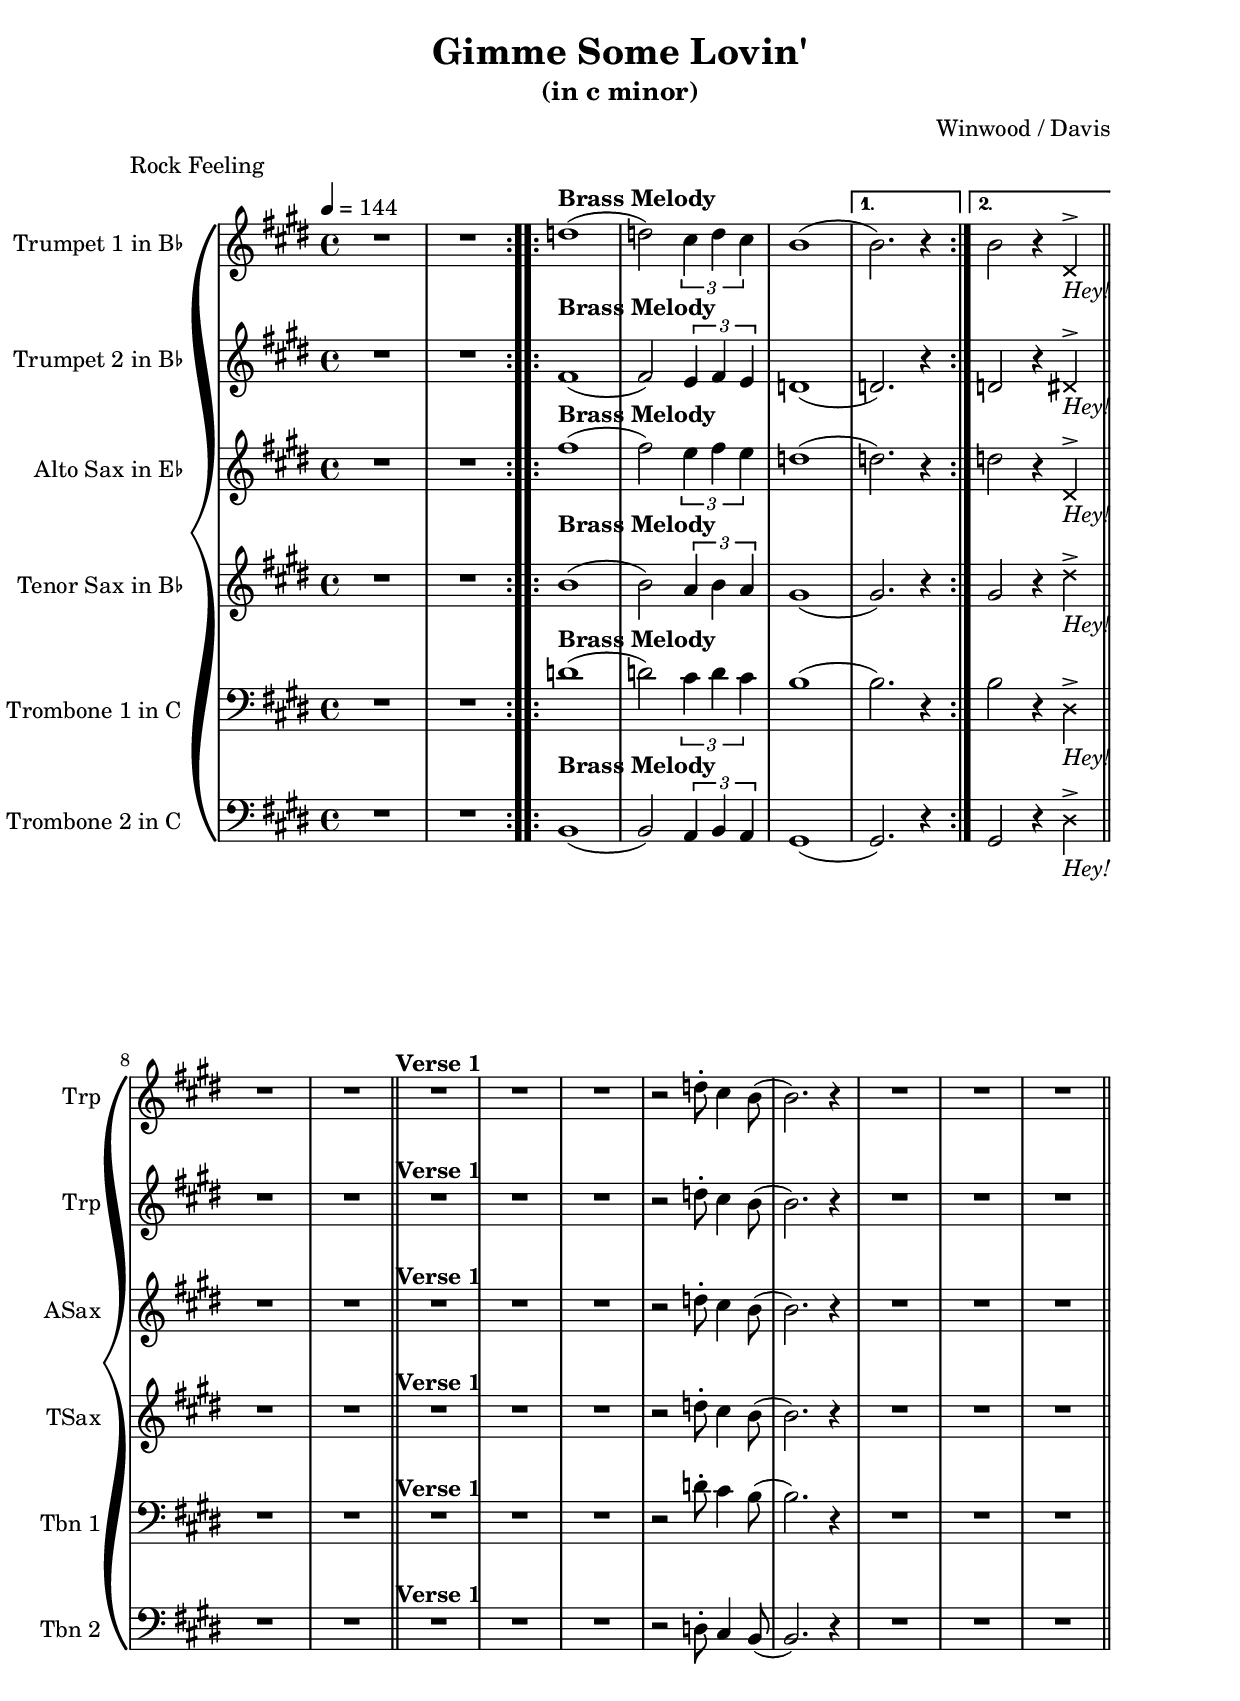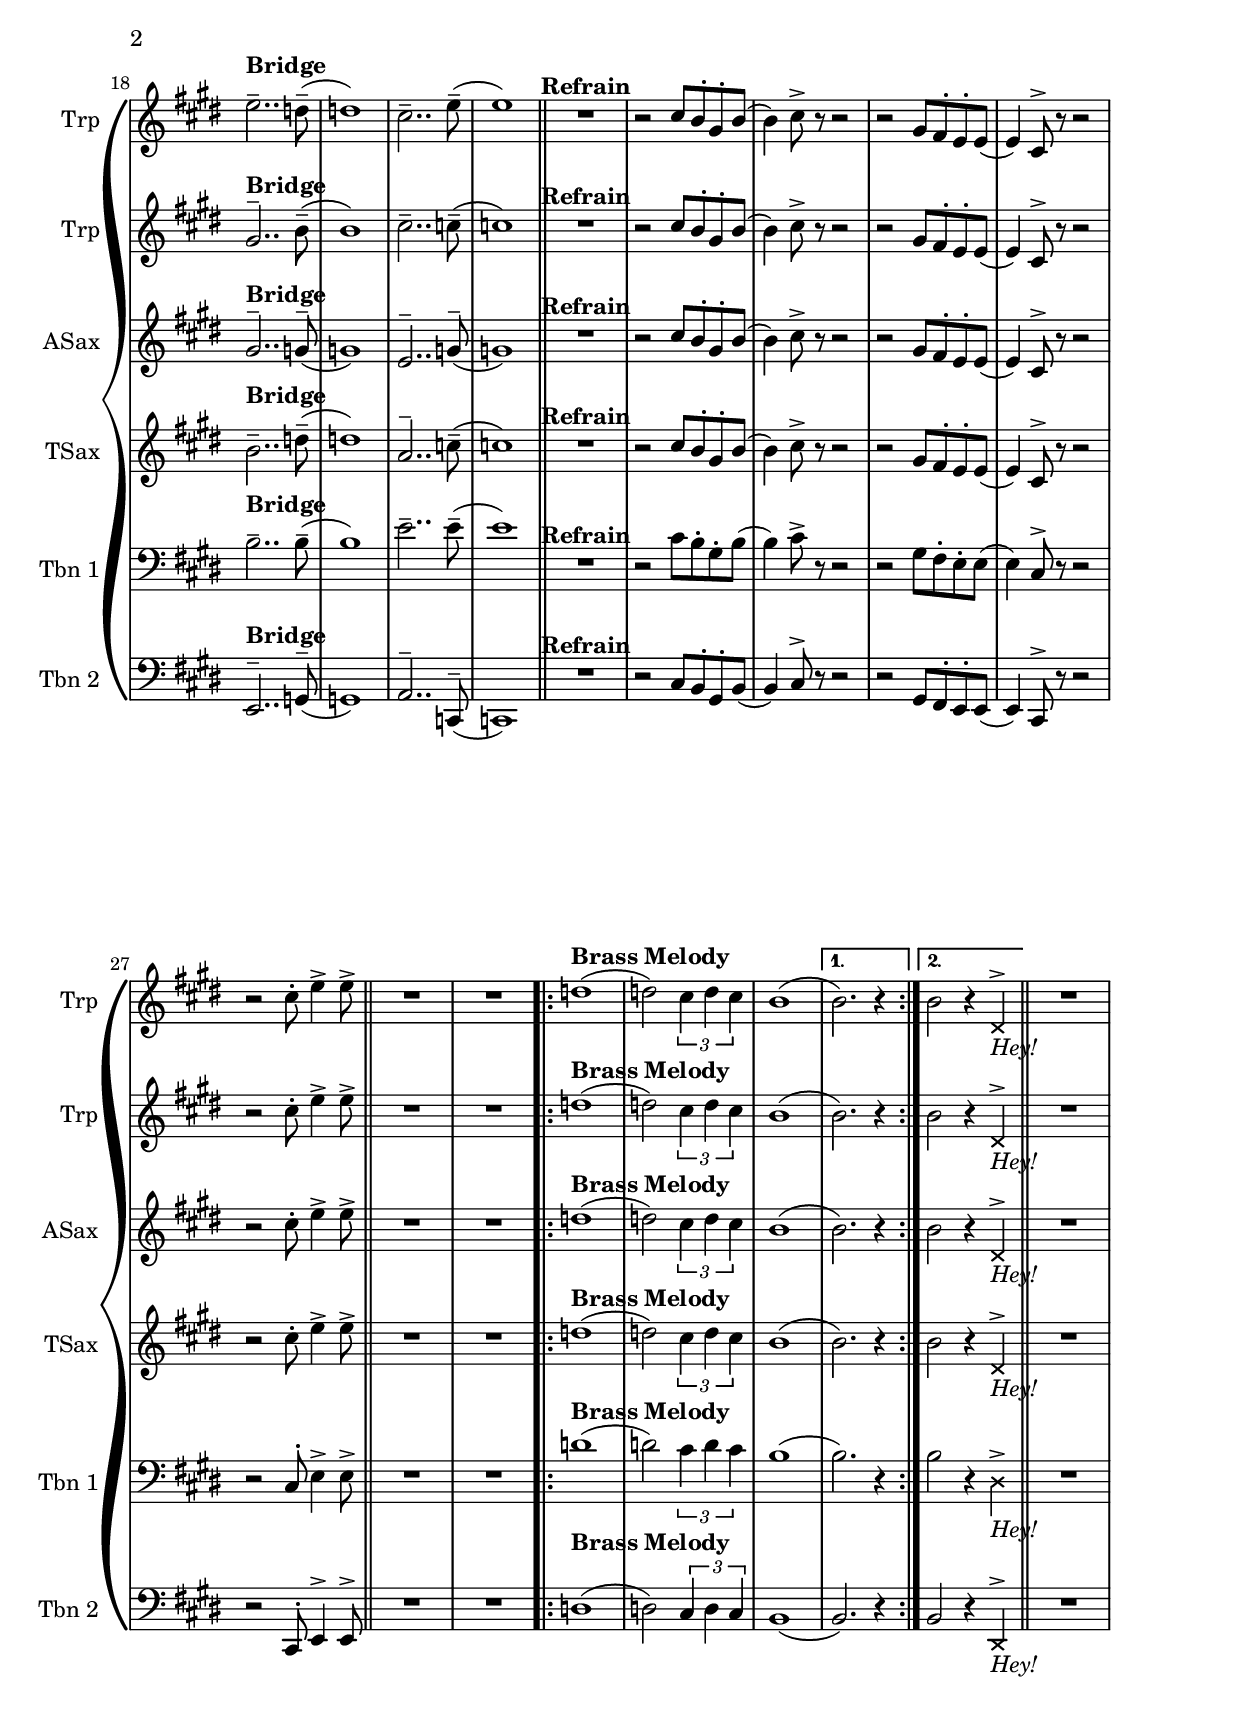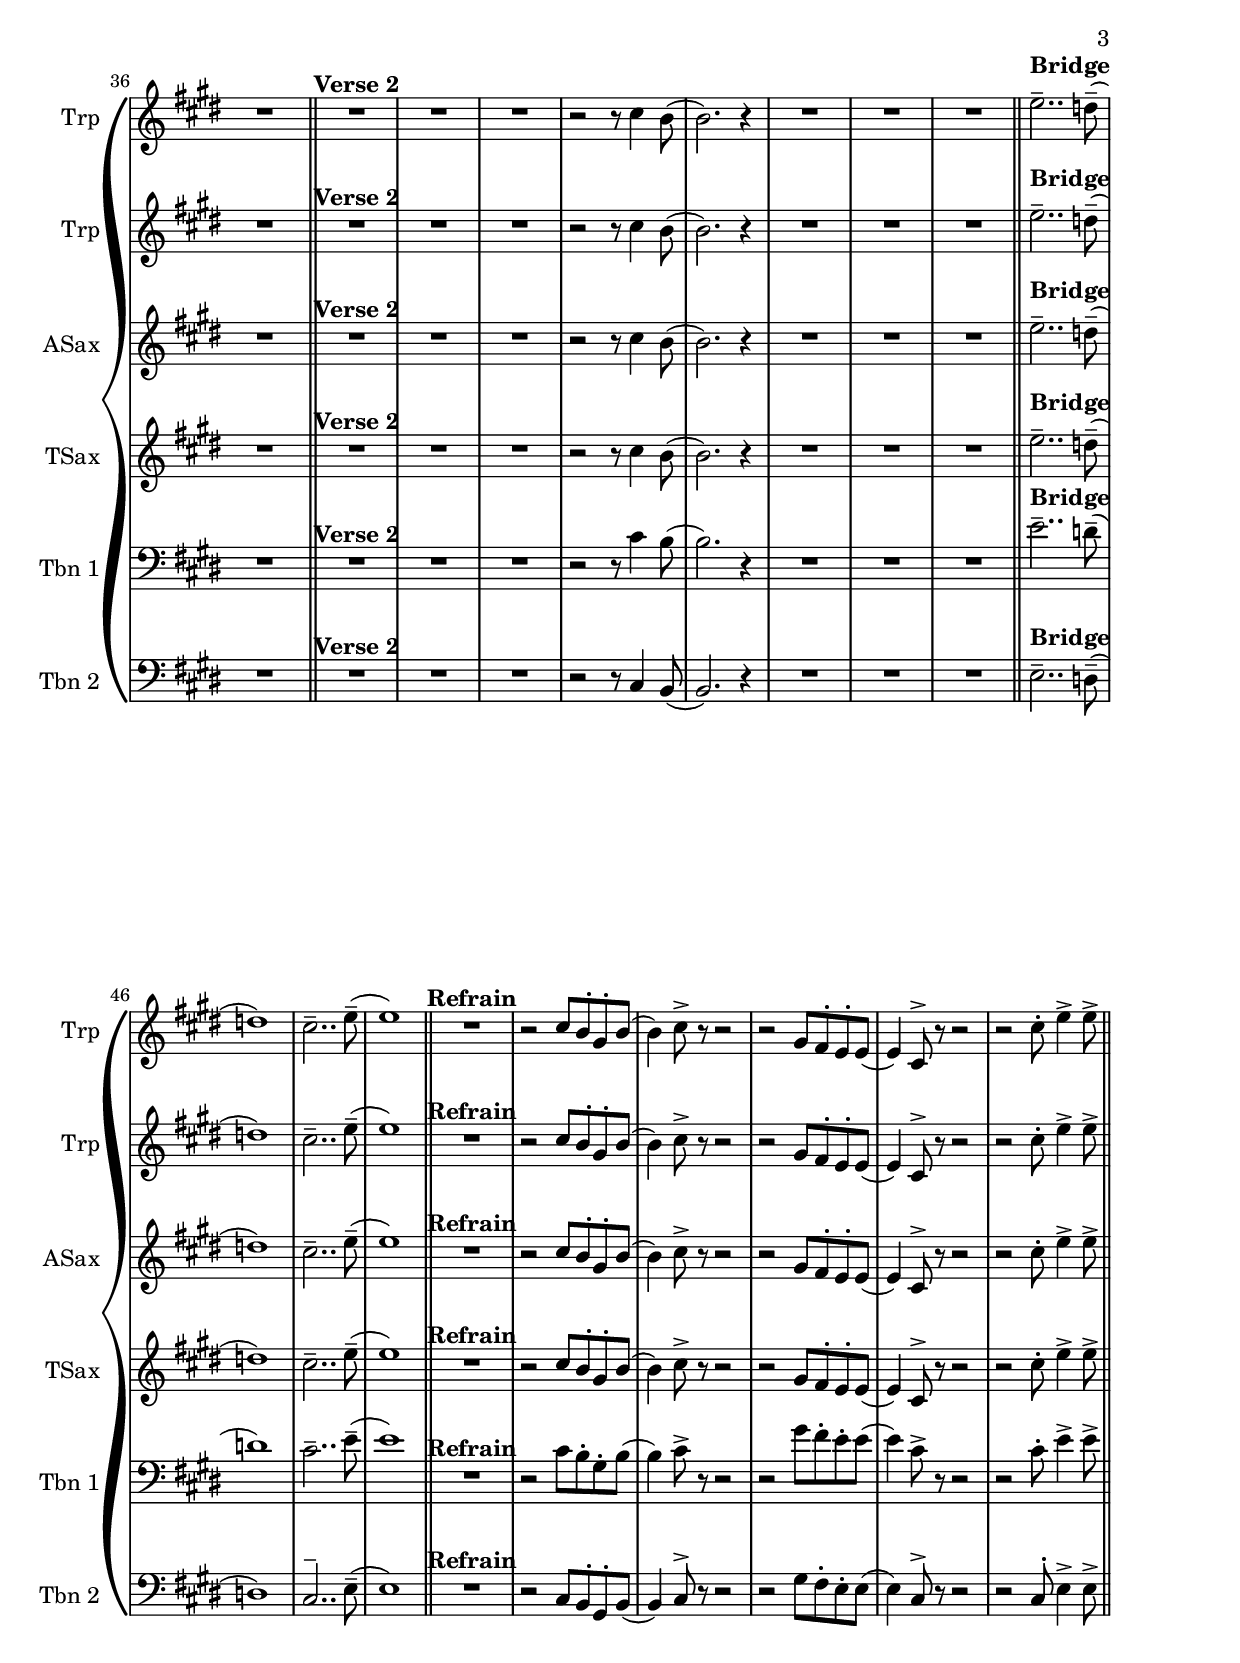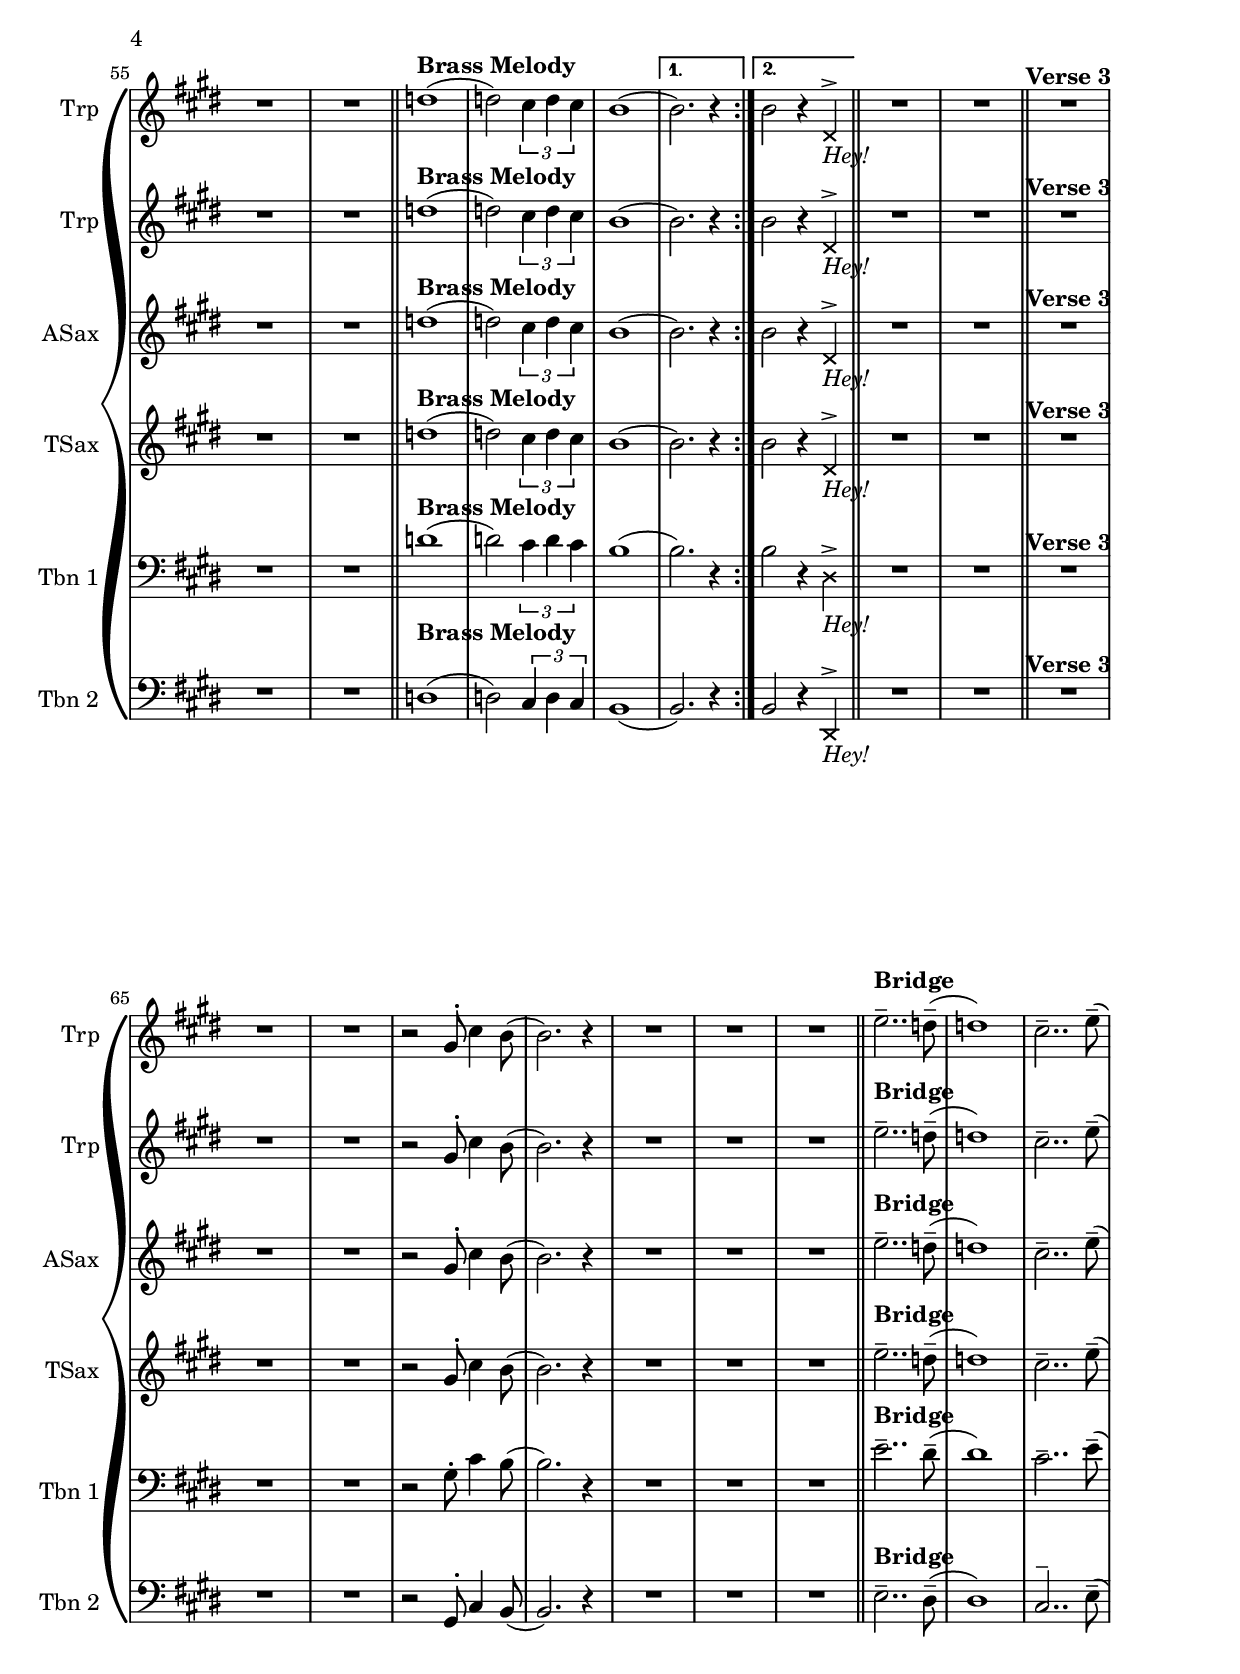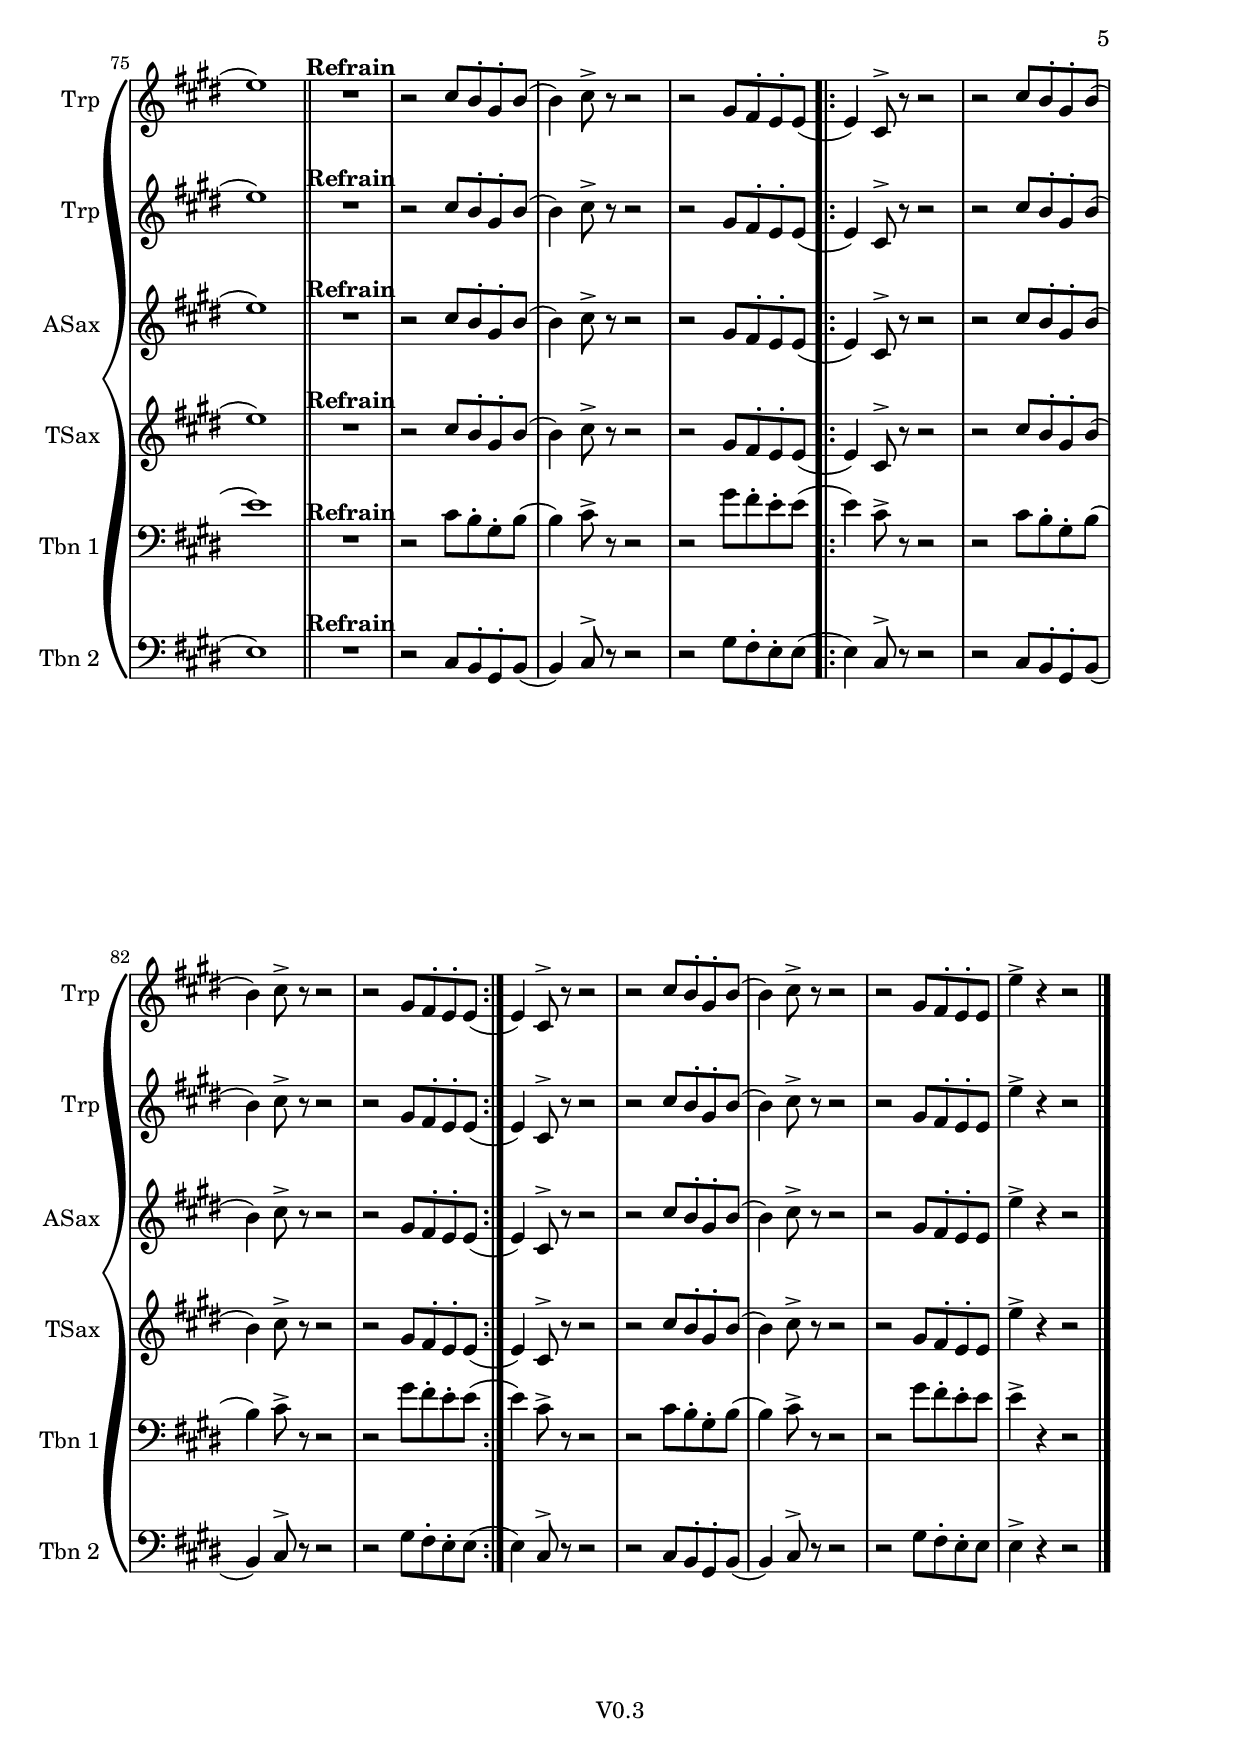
\version "2.18.2"

 % Winwood - Gimme Some Lovin
TrpOneB =  \relative c' {
    \key dis \minor
    \time 4/4
    \repeat volta 2 {
      R1 *2
    }
    \repeat volta 2 {
      e'1(^ \markup { \bold { "Brass Melody" } }
      e2) \tuplet 3/2 {dis4 e dis}
      cis1(}
      \alternative {
     { cis2.)r4 | }
     { cis2 r4 
                  \override NoteHead.style = #'cross
                  eis,4^>- \markup { \italic { "Hey!" } }
                  \revert NoteHead.style
                   |}   
    }
     \bar "||"   
     R1 *2
     \bar "||"  

     R1 *3^ \markup { \bold { "Verse 1" } }
     r2 e'8^. dis4 cis8(
     cis2.) r4
     R1 *3 
      \bar "||"   
      fis2..^- ^ \markup { \bold { "Bridge" } } e8^-(
      e1)
      dis2..^- fis8^-(
      fis1)
       \bar "||" 
       R1^ \markup { \bold { "Refrain" } }
       r2 dis8 cis8^. ais8^. cis8(
       cis4) dis8^> r8 r2
    r2 ais8 gis8^. fis8^. fis8( 
    fis4) dis8^> r8 r2
    r2 dis'8^. fis4^> fis8 ^>
          \bar "||" 
          R1*2
         \repeat volta 2 {
      e1(^ \markup { \bold { "Brass Melody" } }
      e2) \tuplet 3/2 {dis4 e dis}
      cis1(
         }
      \alternative {
     { cis2.)r4 | }
     { cis2 r4 
                 \override NoteHead.style = #'cross
                 eis,4^>- \markup { \italic { "Hey!" } }
                 \revert NoteHead.style
                  | }   
      }
        \bar "||" 
          R1*2
          \bar "||"   
      R1 *3^ \markup { \bold { "Verse 2" } }
     r2 r8 dis'4 cis8(
     cis2.) r4
     R1*3
      \bar "||"   
      fis2..^- ^ \markup { \bold { "Bridge" } } e8^-(
      e1)
      dis2..^- fis8^-(
      fis1)
       \bar "||" 
  \bar "||" 
       R1^ \markup { \bold { "Refrain" } }
       r2 dis8 cis8^. ais8^. cis8(
       cis4) dis8^> r8 r2
    r2 ais8 gis8^. fis8^. fis8( 
    fis4) dis8^> r8 r2
    r2 dis'8^. fis4^> fis8 ^>
          \bar "||"       
          R1*2
 %     \bar "||"   
         \repeat volta 2 {
      e1(^ \markup { \bold { "Brass Melody" } }
      e2) \tuplet 3/2 {dis4 e dis}
      cis1(
         }
      \alternative {
     { cis2.)r4 | }
     { cis2 r4 
                 \override NoteHead.style = #'cross
                 eis,4^>- \markup { \italic { "Hey!" } }
                 \revert NoteHead.style
                  | }   
      }
        \bar "||" 
          R1*2
          \bar "||"   
      R1 *3^ \markup { \bold { "Verse 3" } } 
   r2 ais8^. dis4 cis8(
   cis2.) r4
   R1*3
   \bar "||"   
      fis2..^- ^ \markup { \bold { "Bridge" } } e8^-(
      e1)
      dis2..^- fis8^-(
      fis1)
       \bar "||"   
        R1^ \markup { \bold { "Refrain" } }
       r2 dis8 cis8^. ais8^. cis8(
       cis4) dis8^> r8 r2
        r2 ais8 gis8^. fis8^. fis8( 
     \repeat volta 2 {      
    fis4) dis8^> r8 r2
    r2 dis'8 cis8^. ais8^. cis8(
       cis4) dis8^> r8 r2
              r2 ais8 gis8^. fis8^. fis8( 
     }
       fis4) dis8^> r8 r2
          r2 dis'8 cis8^. ais8^. cis8(
       cis4) dis8^> r8 r2
       r2 ais8 gis^. fis^. fis
       fis'4^> r4 r2
       \bar "|."
  }


 % Winwood - Gimme Some Lovin
TrpTwoB =  \relative c' {
    \key dis \minor
    \time 4/4
    \repeat volta 2 {
      R1 *2
    }
    \repeat volta 2 {
      gis'1(^ \markup { \bold { "Brass Melody" } }
      gis2) \tuplet 3/2 {fis4 gis fis}
      e1(}
      \alternative {
     { e2.)r4 | }
     { e2) r4 
                  \override NoteHead.style = #'cross
                  eis4^>- \markup { \italic { "Hey!" } }
                  \revert NoteHead.style
                   |}   
    }
     \bar "||"   
     R1 *2
     \bar "||"  

     R1 *3^ \markup { \bold { "Verse 1" } }
     r2 e'8^. dis4 cis8(
     cis2.) r4
     R1 *3 
      \bar "||"   
      ais2..^- ^ \markup { \bold { "Bridge" } } cis8^-(
      cis1)
      dis2..^- d8^-(
      d1)
       \bar "||" 
       R1^ \markup { \bold { "Refrain" } }
       r2 dis8 cis8^. ais8^. cis8(
       cis4) dis8^> r8 r2
    r2 ais8 gis8^. fis8^. fis8( 
    fis4) dis8^> r8 r2
    r2 dis'8^. fis4^> fis8 ^>
          \bar "||" 
          R1*2
         \repeat volta 2 {
      e1(^ \markup { \bold { "Brass Melody" } }
      e2) \tuplet 3/2 {dis4 e dis}
      cis1(
         }
      \alternative {
     { cis2.)r4 | }
     { cis2) r4 
                 \override NoteHead.style = #'cross
                 eis,4^>- \markup { \italic { "Hey!" } }
                 \revert NoteHead.style
                  | }   
      }
        \bar "||" 
          R1*2
          \bar "||"   
      R1 *3^ \markup { \bold { "Verse 2" } }
     r2 r8 dis'4 cis8(
     cis2.) r4
     R1*3
      \bar "||"   
      fis2..^- ^ \markup { \bold { "Bridge" } } e8^-(
      e1)
      dis2..^- fis8^-(
      fis1)
       \bar "||" 
  \bar "||" 
       R1^ \markup { \bold { "Refrain" } }
       r2 dis8 cis8^. ais8^. cis8(
       cis4) dis8^> r8 r2
    r2 ais8 gis8^. fis8^. fis8( 
    fis4) dis8^> r8 r2
    r2 dis'8^. fis4^> fis8 ^>
          \bar "||"       
          R1*2
      \bar "||"   
             \repeat volta 2 {
      e1(^ \markup { \bold { "Brass Melody" } }
      e2) \tuplet 3/2 {dis4 e dis}
      cis1(
         }
      \alternative {
     { cis2.)r4 | }
     { cis2) r4 
                  \override NoteHead.style = #'cross
                  eis,4^>- \markup { \italic { "Hey!" } }
                  \revert NoteHead.style
                  | }  
      }
        \bar "||" 
          R1*2
          \bar "||"   
      R1 *3^ \markup { \bold { "Verse 3" } } 
   r2 ais8^. dis4 cis8(
   cis2.) r4
   R1*3
   \bar "||"   
      fis2..^- ^ \markup { \bold { "Bridge" } } e8^-(
      e1)
      dis2..^- fis8^-(
      fis1)
       \bar "||"   
        R1^ \markup { \bold { "Refrain" } }
       r2 dis8 cis8^. ais8^. cis8(
       cis4) dis8^> r8 r2
        r2 ais8 gis8^. fis8^. fis8( 
     \repeat volta 2 {      
    fis4) dis8^> r8 r2
    r2 dis'8 cis8^. ais8^. cis8(
       cis4) dis8^> r8 r2
              r2 ais8 gis8^. fis8^. fis8( 
     }
       fis4) dis8^> r8 r2
          r2 dis'8 cis8^. ais8^. cis8(
       cis4) dis8^> r8 r2
       r2 ais8 gis^. fis^. fis
       fis'4^> r4 r2
       \bar "|."
  }


 % Winwood - Gimme Some Lovin
ASaxB = \transpose c g {
    \relative c' {
     \key dis \minor
    \time 4/4
    \repeat volta 2 {
      R1 *2
    }
    \repeat volta 2 {
      gis'1(^ \markup { \bold { "Brass Melody" } }
      gis2) \tuplet 3/2 {fis4 gis fis}
      e1(}
      \alternative {
     { e2.)r4 | }
     { e2) r4 
                  \override NoteHead.style = #'cross
                  eis,4^>- \markup { \italic { "Hey!" } }
                  \revert NoteHead.style
                   |}   
    }
     \bar "||"   
     R1 *2
     \bar "||"  

     R1 *3^ \markup { \bold { "Verse 1" } }
     r2 e'8^. dis4 cis8(
     cis2.) r4
     R1 *3 
      \bar "||"   
      ais2..^- ^ \markup { \bold { "Bridge" } } a8^-(
      a1)
      fis2..^- a8^-(
      a1)
       \bar "||" 
       R1^ \markup { \bold { "Refrain" } }
       r2 dis8 cis8^. ais8^. cis8(
       cis4) dis8^> r8 r2
    r2 ais8 gis8^. fis8^. fis8( 
    fis4) dis8^> r8 r2
    r2 dis'8^. fis4^> fis8 ^>
          \bar "||" 
          R1*2
         \repeat volta 2 {
      e1(^ \markup { \bold { "Brass Melody" } }
      e2) \tuplet 3/2 {dis4 e dis}
      cis1(
         }
      \alternative {
     { cis2.)r4 | }
     { cis2) r4 
                 \override NoteHead.style = #'cross
                 eis,4^>- \markup { \italic { "Hey!" } }
                 \revert NoteHead.style
                  | }   
      }
        \bar "||" 
          R1*2
          \bar "||"   
      R1 *3^ \markup { \bold { "Verse 2" } }
     r2 r8 dis'4 cis8(
     cis2.) r4
     R1*3
      \bar "||"   
      fis2..^- ^ \markup { \bold { "Bridge" } } e8^-(
      e1)
      dis2..^- fis8^-(
      fis1)
       \bar "||" 
  \bar "||" 
       R1^ \markup { \bold { "Refrain" } }
       r2 dis8 cis8^. ais8^. cis8(
       cis4) dis8^> r8 r2
    r2 ais8 gis8^. fis8^. fis8( 
    fis4) dis8^> r8 r2
    r2 dis'8^. fis4^> fis8 ^>
          \bar "||"       
          R1*2
      \bar "||"   
             \repeat volta 2 {
      e1(^ \markup { \bold { "Brass Melody" } }
      e2) \tuplet 3/2 {dis4 e dis}
      cis1(
         }
      \alternative {
     { cis2.)r4 | }
     { cis2) r4 
                  \override NoteHead.style = #'cross
                  eis,4^>- \markup { \italic { "Hey!" } }
                  \revert NoteHead.style
                  | }  
      }
        \bar "||" 
          R1*2
          \bar "||"   
      R1 *3^ \markup { \bold { "Verse 3" } } 
   r2 ais8^. dis4 cis8(
   cis2.) r4
   R1*3
   \bar "||"   
      fis2..^- ^ \markup { \bold { "Bridge" } } e8^-(
      e1)
      dis2..^- fis8^-(
      fis1)
       \bar "||"   
        R1^ \markup { \bold { "Refrain" } }
       r2 dis8 cis8^. ais8^. cis8(
       cis4) dis8^> r8 r2
        r2 ais8 gis8^. fis8^. fis8( 
     \repeat volta 2 {      
    fis4) dis8^> r8 r2
    r2 dis'8 cis8^. ais8^. cis8(
       cis4) dis8^> r8 r2
              r2 ais8 gis8^. fis8^. fis8( 
     }
       fis4) dis8^> r8 r2
          r2 dis'8 cis8^. ais8^. cis8(
       cis4) dis8^> r8 r2
       r2 ais8 gis^. fis^. fis
       fis'4^> r4 r2
       \bar "|."
  }
}


 % Winwood - Gimme Some Lovin
TSaxB =  \relative c' {
     \key dis \minor
    \time 4/4
    \repeat volta 2 {
      R1 *2
    }
    \repeat volta 2 {
      cis'1(^ \markup { \bold { "Brass Melody" } }
      cis2) \tuplet 3/2 {b4 cis b}
      ais1(}
      \alternative {
     { ais2.)r4 | }
     { ais2) r4 
                  \override NoteHead.style = #'cross
                  eis'4^>- \markup { \italic { "Hey!" } }
                  \revert NoteHead.style
                   |}   
    }
     \bar "||"   
     R1 *2
     \bar "||"  

     R1 *3^ \markup { \bold { "Verse 1" } }
     r2 e8^. dis4 cis8(
     cis2.) r4
     R1 *3 
      \bar "||"   
      cis2..^- ^ \markup { \bold { "Bridge" } } e8^-(
      e1)
      b2..^- d8^-(
      d1)
       \bar "||" 
       R1^ \markup { \bold { "Refrain" } }
       r2 dis8 cis8^. ais8^. cis8(
       cis4) dis8^> r8 r2
    r2 ais8 gis8^. fis8^. fis8( 
    fis4) dis8^> r8 r2
    r2 dis'8^. fis4^> fis8 ^>
          \bar "||" 
          R1*2
         \repeat volta 2 {
      e1(^ \markup { \bold { "Brass Melody" } }
      e2) \tuplet 3/2 {dis4 e dis}
      cis1(
         }
      \alternative {
     { cis2.)r4 | }
     { cis2) r4 
                 \override NoteHead.style = #'cross
                 eis,4^>- \markup { \italic { "Hey!" } }
                 \revert NoteHead.style
                  | }   
      }
        \bar "||" 
          R1*2
          \bar "||"   
      R1 *3^ \markup { \bold { "Verse 2" } }
     r2 r8 dis'4 cis8(
     cis2.) r4
     R1*3
      \bar "||"   
      fis2..^- ^ \markup { \bold { "Bridge" } } e8^-(
      e1)
      dis2..^- fis8^-(
      fis1)
       \bar "||" 
  \bar "||" 
       R1^ \markup { \bold { "Refrain" } }
       r2 dis8 cis8^. ais8^. cis8(
       cis4) dis8^> r8 r2
    r2 ais8 gis8^. fis8^. fis8( 
    fis4) dis8^> r8 r2
    r2 dis'8^. fis4^> fis8 ^>
          \bar "||"       
          R1*2
      \bar "||"   
             \repeat volta 2 {
      e1(^ \markup { \bold { "Brass Melody" } }
      e2) \tuplet 3/2 {dis4 e dis}
      cis1(
         }
      \alternative {
     { cis2.)r4 | }
     { cis2) r4 
                  \override NoteHead.style = #'cross
                  eis,4^>- \markup { \italic { "Hey!" } }
                  \revert NoteHead.style
                  | }  
      }
        \bar "||" 
          R1*2
          \bar "||"   
      R1 *3^ \markup { \bold { "Verse 3" } } 
   r2 ais8^. dis4 cis8(
   cis2.) r4
   R1*3
   \bar "||"   
      fis2..^- ^ \markup { \bold { "Bridge" } } e8^-(
      e1)
      dis2..^- fis8^-(
      fis1)
       \bar "||"   
        R1^ \markup { \bold { "Refrain" } }
       r2 dis8 cis8^. ais8^. cis8(
       cis4) dis8^> r8 r2
        r2 ais8 gis8^. fis8^. fis8( 
     \repeat volta 2 {      
    fis4) dis8^> r8 r2
    r2 dis'8 cis8^. ais8^. cis8(
       cis4) dis8^> r8 r2
              r2 ais8 gis8^. fis8^. fis8( 
     }
       fis4) dis8^> r8 r2
          r2 dis'8 cis8^. ais8^. cis8(
       cis4) dis8^> r8 r2
       r2 ais8 gis^. fis^. fis
       fis'4^> r4 r2
       \bar "|."
  }


 % Winwood - Gimme Some Lovin
TbnOneC = \transpose c bes, {
  \relative c {
    \clef "bass"
    
      
    \key fis \major
    \time 4/4
    \repeat volta 2 {
      R1 *2
    }
    \repeat volta 2 {
      e'1(^ \markup { \bold { "Brass Melody" } }
      e2) \tuplet 3/2 {dis4 e dis}
      cis1(}
      \alternative {
     { cis2.)r4 | }
     { cis2) r4 
                  \override NoteHead.style = #'cross
                  eis,4^>- \markup { \italic { "Hey!" } }
                  \revert NoteHead.style
                   |}   
    }
     \bar "||"   
     R1 *2
     \bar "||"  

     R1 *3^ \markup { \bold { "Verse 1" } }
     r2 e'8^. dis4 cis8(
     cis2.) r4
     R1 *3 
      \bar "||"   
      cis2..^- ^ \markup { \bold { "Bridge" } } cis8^-(
      cis1)
      fis2..^- fis8^-(
      fis1)
       \bar "||" 
       R1^ \markup { \bold { "Refrain" } }
       r2 dis8 cis8^. ais8^. cis8(
       cis4) dis8^> r8 r2
    r2 ais8 gis8^. fis8^. fis8( 
    fis4) dis8^> r8 r2
    r2 dis8^. fis4^> fis8 ^>
          \bar "||" 
          R1*2
         \repeat volta 2 {
      e'1(^ \markup { \bold { "Brass Melody" } }
      e2) \tuplet 3/2 {dis4 e dis}
      cis1(
         }
      \alternative {
     { cis2.)r4 | }
     { cis2) r4 
                 \override NoteHead.style = #'cross
                 eis,4^>- \markup { \italic { "Hey!" } }
                 \revert NoteHead.style
                  | }   
      }
        \bar "||" 
          R1*2
          \bar "||"   
      R1 *3^ \markup { \bold { "Verse 2" } }
     r2 r8 dis'4 cis8(
     cis2.) r4
     R1*3
      \bar "||"   
      fis2..^- ^ \markup { \bold { "Bridge" } } e8^-(
      e1)
      dis2..^- fis8^-(
      fis1)
       \bar "||" 
  \bar "||" 
       R1^ \markup { \bold { "Refrain" } }
       r2 dis8 cis8^. ais8^. cis8(
       cis4) dis8^> r8 r2
    r2 ais'8 gis8^. fis8^. fis8( 
    fis4) dis8^> r8 r2
    r2 dis8^. fis4^> fis8 ^>
          \bar "||"       
          R1*2
      \bar "||"   
             \repeat volta 2 {
      e1(^ \markup { \bold { "Brass Melody" } }
      e2) \tuplet 3/2 {dis4 e dis}
      cis1(
         }
      \alternative {
     { cis2.)r4 | }
     { cis2) r4 
                  \override NoteHead.style = #'cross
                  eis,4^>- \markup { \italic { "Hey!" } }
                  \revert NoteHead.style
                  | }  
      }
        \bar "||" 
          R1*2
          \bar "||"   
      R1 *3^ \markup { \bold { "Verse 3" } } 
   r2 ais8^. dis4 cis8(
   cis2.) r4
   R1*3
   \bar "||"   
      fis2..^- ^ \markup { \bold { "Bridge" } } eis8^-(
      eis1)
      dis2..^- fis8^-(
      fis1)
       \bar "||"   
        R1^ \markup { \bold { "Refrain" } }
       r2 dis8 cis8^. ais8^. cis8(
       cis4) dis8^> r8 r2
        r2 ais'8 gis8^. fis8^. fis8( 
     \repeat volta 2 {      
    fis4) dis8^> r8 r2
    r2 dis8 cis8^. ais8^. cis8(
       cis4) dis8^> r8 r2
              r2 ais'8 gis8^. fis8^. fis8( 
     }
       fis4) dis8^> r8 r2
          r2 dis8 cis8^. ais8^. cis8(
       cis4) dis8^> r8 r2
       r2 ais'8 gis^. fis^. fis
       fis4^> r4 r2
       \bar "|."
  }
}


 % Winwood - Gimme Some Lovin
TbnTwoC = \transpose c bes, {
  \relative c {
    \clef "bass"
    
      
    \key fis \major
    \time 4/4
    \repeat volta 2 {
      R1 *2
    }
    \repeat volta 2 {
      cis1(^ \markup { \bold { "Brass Melody" } }
      cis2) \tuplet 3/2 {b4 cis b}
      ais1(}
      \alternative {
     { ais2.)r4 | }
     { ais2) r4 
                  \override NoteHead.style = #'cross
                  eis'4^>- \markup { \italic { "Hey!" } }
                  \revert NoteHead.style
                   |}   
    }
     \bar "||"   
     R1 *2
     \bar "||"  

     R1 *3^ \markup { \bold { "Verse 1" } }
     r2 e8^. dis4 cis8(
     cis2.) r4
     R1 *3 
      \bar "||"   
      fis,2..^- ^ \markup { \bold { "Bridge" } } a8^-(
      a1)
      b2..^- d,8^-(
      d1)
       \bar "||" 
       R1^ \markup { \bold { "Refrain" } }
       r2 dis'8 cis8^. ais8^. cis8(
       cis4) dis8^> r8 r2
    r2 ais8 gis8^. fis8^. fis8( 
    fis4) dis8^> r8 r2
    r2 dis8^. fis4^> fis8 ^>
          \bar "||" 
          R1*2
         \repeat volta 2 {
      e'1(^ \markup { \bold { "Brass Melody" } }
      e2) \tuplet 3/2 {dis4 e dis}
      cis1(
         }
      \alternative {
     { cis2.)r4 | }
     { cis2) r4 
                 \override NoteHead.style = #'cross
                 eis,4^>- \markup { \italic { "Hey!" } }
                 \revert NoteHead.style
                  | }   
      }
        \bar "||" 
          R1*2
          \bar "||"   
      R1 *3^ \markup { \bold { "Verse 2" } }
     r2 r8 dis'4 cis8(
     cis2.) r4
     R1*3
      \bar "||"   
      fis2..^- ^ \markup { \bold { "Bridge" } } e8^-(
      e1)
      dis2..^- fis8^-(
      fis1)
       \bar "||" 
  \bar "||" 
       R1^ \markup { \bold { "Refrain" } }
       r2 dis8 cis8^. ais8^. cis8(
       cis4) dis8^> r8 r2
    r2 ais'8 gis8^. fis8^. fis8( 
    fis4) dis8^> r8 r2
    r2 dis8^. fis4^> fis8 ^>
          \bar "||"       
          R1*2
      \bar "||"   
             \repeat volta 2 {
      e1(^ \markup { \bold { "Brass Melody" } }
      e2) \tuplet 3/2 {dis4 e dis}
      cis1(
         }
      \alternative {
     { cis2.)r4 | }
     { cis2) r4 
                  \override NoteHead.style = #'cross
                  eis,4^>- \markup { \italic { "Hey!" } }
                  \revert NoteHead.style
                  | }  
      }
        \bar "||" 
          R1*2
          \bar "||"   
      R1 *3^ \markup { \bold { "Verse 3" } } 
   r2 ais8^. dis4 cis8(
   cis2.) r4
   R1*3
   \bar "||"   
      fis2..^- ^ \markup { \bold { "Bridge" } } eis8^-(
      eis1)
      dis2..^- fis8^-(
      fis1)
       \bar "||"   
        R1^ \markup { \bold { "Refrain" } }
       r2 dis8 cis8^. ais8^. cis8(
       cis4) dis8^> r8 r2
        r2 ais'8 gis8^. fis8^. fis8( 
     \repeat volta 2 {      
    fis4) dis8^> r8 r2
    r2 dis8 cis8^. ais8^. cis8(
       cis4) dis8^> r8 r2
              r2 ais'8 gis8^. fis8^. fis8( 
     }
       fis4) dis8^> r8 r2
          r2 dis8 cis8^. ais8^. cis8(
       cis4) dis8^> r8 r2
       r2 ais'8 gis^. fis^. fis
       fis4^> r4 r2
       \bar "|."
  }
}



#(define-markup-command (flatglyph layout props)()
  (interpret-markup layout props (markup #:smaller #:smaller #:smaller #:smaller #:translate '(0.2 . 0.5) #:flat)))

\paper {
 indent = 15\mm
 line-width = 170\mm
%  % offset the left padding, also add 1mm as lilypond creates cropped
%  % images with a little space on the right
  line-width = #(- line-width (* mm  3.000000) (* mm 1))
}


\header {
  title = "Gimme Some Lovin'"
  subtitle = "(in c minor)"
  composer = "Winwood / Davis"
  arranger = "" 
  instrument = ""
  meter = "Rock Feeling"
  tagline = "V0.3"
}

% Trumpet 1 in B
TrpOne = \new Staff \with {
  instrumentName = \markup { \concat { "Trumpet 1 in B" \flatglyph " " } }
  shortInstrumentName = #"Trp"
}
{
\tempo 4 = 144
\transpose a g \TrpOneB
}

% Trumpet2 in B
TrpTwo = \new Staff \with {
  instrumentName = \markup { \concat { "Trumpet 2 in B" \flatglyph " " } }
  shortInstrumentName = #"Trp"
}
{
\tempo 4 = 144
\transpose a g \TrpTwoB
}

% Alto Saxophone in Eb
AltoSax = \new Staff \with {
  instrumentName = \markup { \concat { "Alto Sax in E" \flatglyph " " } }
  shortInstrumentName = #"ASax"
} 
{
\transpose a c' \ASaxB
}

% Tenor Saxophone in Bb
TenorSax = \new Staff \with {
  instrumentName = \markup { \concat { "Tenor Sax in B" \flatglyph " " } }
  shortInstrumentName = #"TSax"
} 
{
\transpose a g \TSaxB
}
% Trombone in C
TbnOne = \new Staff  \with {
  instrumentName = #"Trombone 1 in C "
  shortInstrumentName = #"Tbn 1"
}
{
\transpose a a \TbnOneC
}

% Trombone in C
TbnTwo = \new Staff  \with {
  instrumentName = #"Trombone 2 in C "
  shortInstrumentName = #"Tbn 2"
}
{
\transpose a a \TbnTwoC
}


% Staves
\score{
\new GrandStaff <<
     \TrpOne
     \TrpTwo
     \AltoSax
     \TenorSax
     \TbnOne
     \TbnTwo
>>

\midi { }
\layout {}    
}
  



